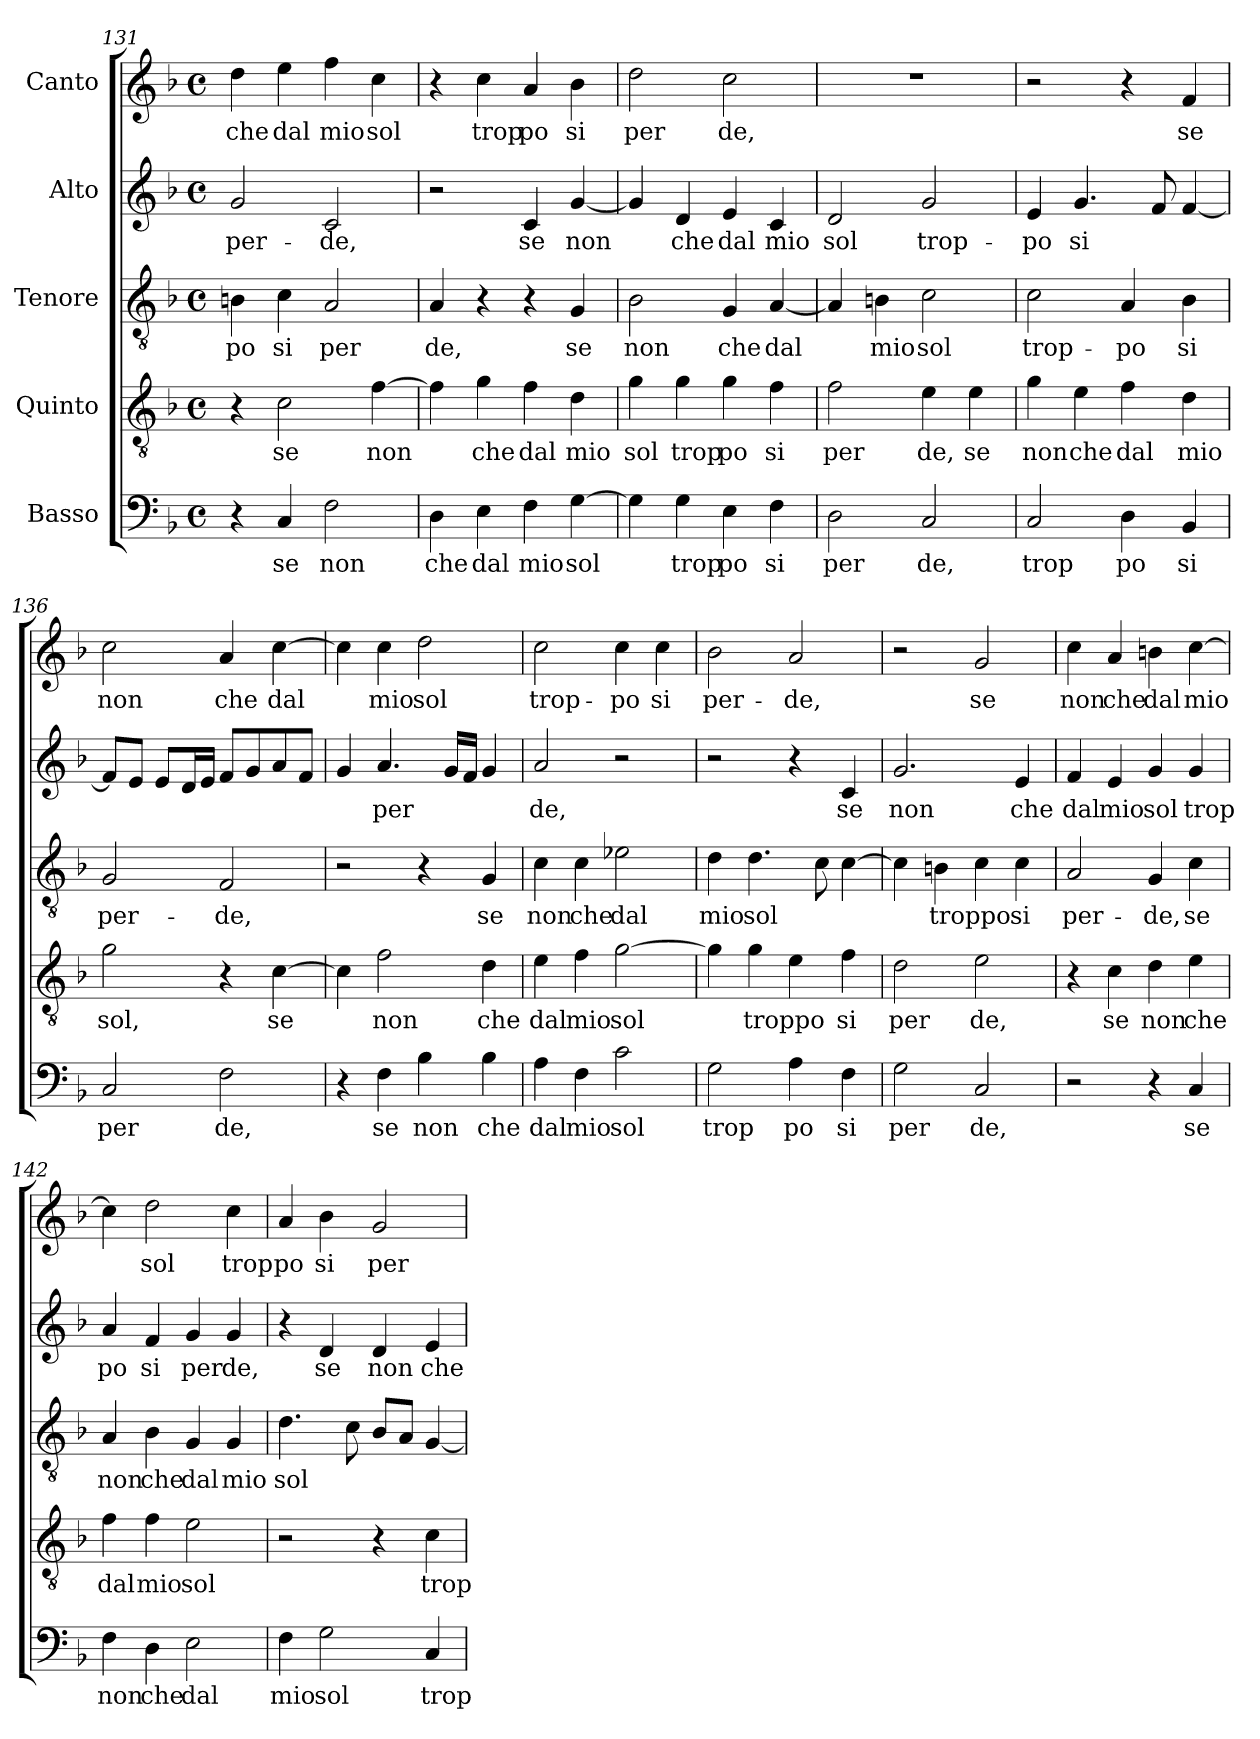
**kern	**text	**kern	**text	**kern	**text	**kern	**text	**kern	**text
*part5	*part5	*part4	*part4	*part3	*part3	*part2	*part2	*part1	*part1
*staff5	*staff5	*staff4	*staff4	*staff3	*staff3	*staff2	*staff2	*staff1	*staff1
*I"Basso	*	*I"Quinto	*	*I"Tenore	*	*I"Alto	*	*I"Canto	*
*clefF4	*	*clefGv2	*	*clefGv2	*	*clefG2	*	*clefG2	*
*k[b-]	*	*k[b-]	*	*k[b-]	*	*k[b-]	*	*k[b-]	*
*F:	*	*F:	*	*F:	*	*F:	*	*F:	*
*M4/4	*	*M4/4	*	*M4/4	*	*M4/4	*	*M4/4	*
*met(c)	*	*met(c)	*	*met(c)	*	*met(c)	*	*met(c)	*
=131	=131	=131	=131	=131	=131	=131	=131	=131	=131
!	!	!	!	!	!LO:LY:b:cj	!	!LO:LY:b:cj	!	!LO:LY:b:cj
4r	.	4r	.	4Bn\	po	2g/	per-	4dd\	che
!	!LO:LY:b:cj	!	!LO:LY:b:cj	!	!LO:LY:b:cj	!	!	!	!LO:LY:b:cj
4C/	se	2c\	se	4c\	si	.	.	4ee\	dal
!	!LO:LY:b:cj	!	!	!	!LO:LY:b:cj	!	!LO:LY:b:cj	!	!LO:LY:b:cj
2F\	non	.	.	2A/	per	2c/	-de,	4ff\	mio
!	!	!	!LO:LY:b	!	!	!	!	!	!LO:LY:b:cj
.	.	[>4f\	non	.	.	.	.	4cc\	sol
=132	=132	=132	=132	=132	=132	=132	=132	=132	=132
!	!LO:LY:b:cj	!	!	!	!LO:LY:b:cj	!	!	!	!
4D\	che	4f\]	.	4A/	de,	2r	.	4r	.
!	!LO:LY:b:cj	!	!LO:LY:b:cj	!	!	!	!	!	!LO:LY:b:cj
4E\	dal	4g\	che	4r	.	.	.	4cc\	trop
!	!LO:LY:b:cj	!	!LO:LY:b:cj	!	!	!	!LO:LY:b:cj	!	!LO:LY:b:cj
4F\	mio	4f\	dal	4r	.	4c/	se	4a/	po
!	!LO:LY:b	!	!LO:LY:b:cj	!	!LO:LY:b:cj	!	!LO:LY:b	!	!LO:LY:b:cj
[>4G\	sol	4d\	mio	4G/	se	[<4g/	non	4b-\	si
=133	=133	=133	=133	=133	=133	=133	=133	=133	=133
!	!	!	!LO:LY:b:cj	!	!LO:LY:b:cj	!	!	!	!LO:LY:b:cj
4G\]	.	4g\	sol	2B-\	non	4g/]	.	2dd\	per
!	!LO:LY:b:cj	!	!LO:LY:b:cj	!	!	!	!LO:LY:b:cj	!	!
4G\	trop	4g\	trop	.	.	4d/	che	.	.
!	!LO:LY:b:cj	!	!LO:LY:b:cj	!	!LO:LY:b:cj	!	!LO:LY:b:cj	!	!LO:LY:b:cj
4E\	po	4g\	po	4G/	che	4e/	dal	2cc\	de,
!	!LO:LY:b:cj	!	!LO:LY:b:cj	!	!LO:LY:b	!	!LO:LY:b:cj	!	!
4F\	si	4f\	si	[<4A/	dal	4c/	mio	.	.
=134	=134	=134	=134	=134	=134	=134	=134	=134	=134
!	!LO:LY:b:cj	!	!LO:LY:b:cj	!	!	!	!LO:LY:b:cj	!	!
2D\	per	2f\	per	4A/]	.	2d/	sol	1r	.
!	!	!	!	!	!LO:LY:b:cj	!	!	!	!
.	.	.	.	4Bn\	mio	.	.	.	.
!	!LO:LY:b:cj	!	!LO:LY:b:cj	!	!LO:LY:b:cj	!	!LO:LY:b:cj	!	!
2C/	de,	4e\	de,	2c\	sol	2g/	trop-	.	.
!	!	!	!LO:LY:b:cj	!	!	!	!	!	!
.	.	4e\	se	.	.	.	.	.	.
!!LO:LB:g=z
=135	=135	=135	=135	=135	=135	=135	=135	=135	=135
!	!LO:LY:b:cj	!	!LO:LY:b:cj	!	!LO:LY:b:cj	!	!LO:LY:b:cj	!	!
2C/	trop	4g\	non	2c\	trop-	4e/	-po	2r	.
!	!	!	!LO:LY:b:cj	!	!	!	!LO:LY:b:cj	!	!
.	.	4e\	che	.	.	4.g/	si	.	.
!	!LO:LY:b:cj	!	!LO:LY:b:cj	!	!LO:LY:b:cj	!	!	!	!
4D\	po	4f\	dal	4A/	-po	.	.	4r	.
.	.	.	.	.	.	8f/	.	.	.
!	!LO:LY:b:cj	!	!LO:LY:b:cj	!	!LO:LY:b:cj	!	!	!	!LO:LY:b:cj
4BB-/	si	4d\	mio	4B-\	si	[<4f/	.	4f/	se
=136	=136	=136	=136	=136	=136	=136	=136	=136	=136
!	!LO:LY:b:cj	!	!LO:LY:b:cj	!	!LO:LY:b:cj	!	!	!	!LO:LY:b:cj
2C/	per	2g\	sol,	2G/	per-	8f/L]	.	2cc\	non
.	.	.	.	.	.	8e/J	.	.	.
.	.	.	.	.	.	8e/L	.	.	.
.	.	.	.	.	.	16d/	.	.	.
.	.	.	.	.	.	16e/J	.	.	.
!	!LO:LY:b:cj	!	!	!	!LO:LY:b:cj	!	!	!	!LO:LY:b:cj
2F\	de,	4r	.	2F/	-de,	8f/L	.	4a/	che
.	.	.	.	.	.	8g/	.	.	.
!	!	!	!LO:LY:b:cj	!	!	!	!	!	!LO:LY:b
.	.	[>4c\	se	.	.	8a/	.	[>4cc\	dal
.	.	.	.	.	.	8f/J	.	.	.
=137	=137	=137	=137	=137	=137	=137	=137	=137	=137
4r	.	4c\]	.	2r	.	4g/	.	4cc\]	.
!	!LO:LY:b:cj	!	!LO:LY:b:cj	!	!	!	!LO:LY:b	!	!LO:LY:b:cj
4F\	se	2f\	non	.	.	4.a/	per	4cc\	mio
!	!LO:LY:b:cj	!	!	!	!	!	!	!	!LO:LY:b:cj
4B-\	non	.	.	4r	.	.	.	2dd\	sol
.	.	.	.	.	.	16g/L	.	.	.
.	.	.	.	.	.	16f/J	.	.	.
!	!LO:LY:b:cj	!	!LO:LY:b:cj	!	!LO:LY:b:cj	!	!	!	!
4B-\	che	4d\	che	4G/	se	4g/	.	.	.
=138	=138	=138	=138	=138	=138	=138	=138	=138	=138
!	!LO:LY:b:cj	!	!LO:LY:b:cj	!	!LO:LY:b:cj	!	!LO:LY:b:cj	!	!LO:LY:b:cj
4A\	dal	4e\	dal	4c\	non	2a/	de,	2cc\	trop-
!	!LO:LY:b:cj	!	!LO:LY:b:cj	!	!LO:LY:b:cj	!	!	!	!
4F\	mio	4f\	mio	4c\	che	.	.	.	.
!	!LO:LY:b:cj	!	!LO:LY:b	!	!LO:LY:b:cj	!	!	!	!LO:LY:b:cj
2c\	sol	[>2g\	sol	2e-X\	dal	2r	.	4cc\	-po
!	!	!	!	!	!	!	!	!	!LO:LY:b:cj
.	.	.	.	.	.	.	.	4cc\	si
=139	=139	=139	=139	=139	=139	=139	=139	=139	=139
!	!LO:LY:b:cj	!	!	!	!LO:LY:b:cj	!	!	!	!LO:LY:b:cj
2G\	trop	4g\]	.	4d\	mio	2r	.	2b-\	per-
!	!	!	!LO:LY:b:cj	!	!LO:LY:b	!	!	!	!
.	.	4g\	troppo	4.d\	sol	.	.	.	.
!	!LO:LY:b:cj	!	!	!	!	!	!	!	!LO:LY:b:cj
4A\	po	4e\	.	.	.	4r	.	2a/	-de,
.	.	.	.	8c\	.	.	.	.	.
!	!LO:LY:b:cj	!	!LO:LY:b:cj	!	!	!	!LO:LY:b:cj	!	!
4F\	si	4f\	si	[>4c\	.	4c/	se	.	.
=140	=140	=140	=140	=140	=140	=140	=140	=140	=140
!	!LO:LY:b:cj	!	!LO:LY:b:cj	!	!	!	!LO:LY:b:cj	!	!
2G\	per	2d\	per	4c\]	.	2.g/	non	2r	.
!	!	!	!	!	!LO:LY:b:cj	!	!	!	!
.	.	.	.	4B\	troppo	.	.	.	.
!	!LO:LY:b:cj	!	!LO:LY:b:cj	!	!	!	!	!	!LO:LY:b:cj
2C/	de,	2e\	de,	4c\	.	.	.	2g/	se
!	!	!	!	!	!LO:LY:b:cj	!	!LO:LY:b:cj	!	!
.	.	.	.	4c\	si	4e/	che	.	.
=141	=141	=141	=141	=141	=141	=141	=141	=141	=141
!	!	!	!	!	!LO:LY:b:cj	!	!LO:LY:b:cj	!	!LO:LY:b:cj
2r	.	4r	.	2A/	per-	4f/	dal	4cc\	non
!	!	!	!LO:LY:b:cj	!	!	!	!LO:LY:b:cj	!	!LO:LY:b:cj
.	.	4c\	se	.	.	4e/	mio	4a/	che
!	!	!	!LO:LY:b:cj	!	!LO:LY:b:cj	!	!LO:LY:b:cj	!	!LO:LY:b:cj
4r	.	4d\	non	4G/	-de,	4g/	sol	4bn\	dal
!	!LO:LY:b:cj	!	!LO:LY:b:cj	!	!LO:LY:b:cj	!	!LO:LY:b:cj	!	!LO:LY:b
4C/	se	4e\	che	4c\	se	4g/	trop	[<4cc\	mio
!!LO:PB:g=z
=142	=142	=142	=142	=142	=142	=142	=142	=142	=142
!	!LO:LY:b:cj	!	!LO:LY:b:cj	!	!LO:LY:b:cj	!	!LO:LY:b:cj	!	!
4F\	non	4f\	dal	4A/	non	4a/	po	4cc\]	.
!	!LO:LY:b:cj	!	!LO:LY:b:cj	!	!LO:LY:b:cj	!	!LO:LY:b:cj	!	!LO:LY:b:cj
4D\	che	4f\	mio	4B-\	che	4f/	si	2dd\	sol
!	!LO:LY:b:cj	!	!LO:LY:b:cj	!	!LO:LY:b:cj	!	!LO:LY:b:cj	!	!
2E\	dal	2e\	sol	4G/	dal	4g/	per	.	.
!	!	!	!	!	!LO:LY:b:cj	!	!LO:LY:b:cj	!	!LO:LY:b:cj
.	.	.	.	4G/	mio	4g/	de,	4cc\	trop
=143	=143	=143	=143	=143	=143	=143	=143	=143	=143
!	!LO:LY:b:cj	!	!	!	!LO:LY:b	!	!	!	!LO:LY:b:cj
4F\	mio	2r	.	4.d\	sol	4r	.	4a/	po
!	!LO:LY:b:cj	!	!	!	!	!	!LO:LY:b:cj	!	!LO:LY:b:cj
2G\	sol	.	.	.	.	4d/	se	4b-\	si
.	.	.	.	8c\	.	.	.	.	.
!	!	!	!	!	!	!	!LO:LY:b:cj	!	!LO:LY:b:cj
.	.	4r	.	8B-/L	.	4d/	non	2g/	per
.	.	.	.	8A/J	.	.	.	.	.
!	!LO:LY:b:cj	!	!LO:LY:b:cj	!	!	!	!LO:LY:b:cj	!	!
4C/	trop	4c\	trop-	[<4G/	.	4e/	che	.	.
=	=	=	=	=	=	=	=	=	=
*-	*-	*-	*-	*-	*-	*-	*-	*-	*-
